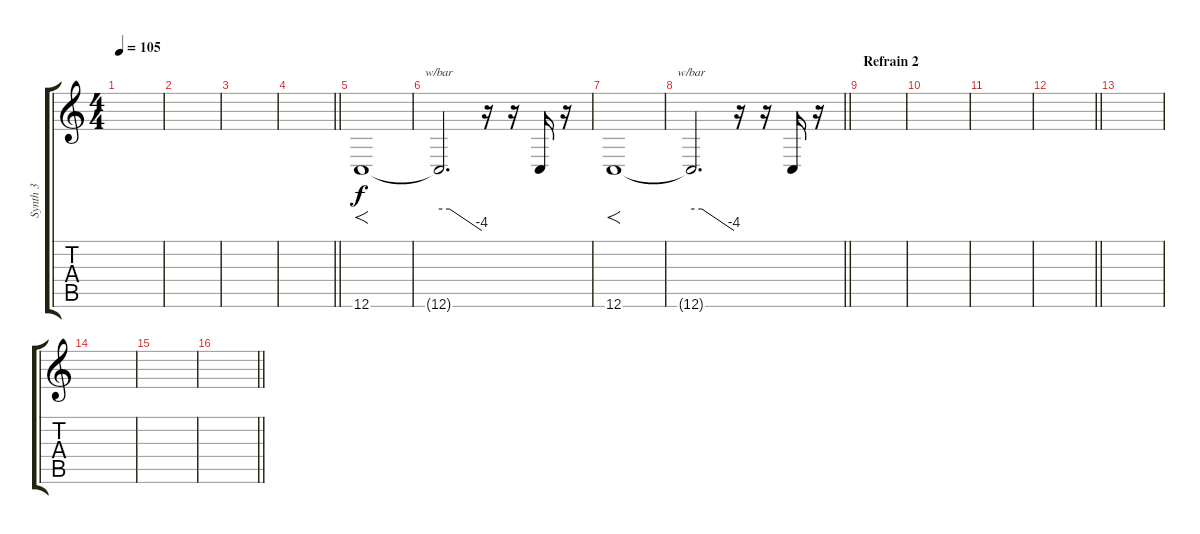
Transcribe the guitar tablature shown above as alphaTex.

\track ("Synth 3" "Synth 3") {instrument tremolostrings}
\staff {score tabs}
\tuning (D4 A3 F3 C3 G2 C2) {hide}
\ts (4 4)
\tempo 105
\clef g2
\ks c
|
|
|
\barLineRight lightlight
|
12.6.1{f volume 13} |
12.6{t}.2{d tbe (custom default 0 0 15 0 60 -16)} r.16 r.16 12.6{t}.16 r.16{volume 0} |
12.6.1{f volume 13} |
\barLineRight lightlight
12.6{t}.2{d tbe (custom default 0 0 15 0 60 -16)} r.16 r.16 12.6{t}.16 r.16{volume 0} |
\section ("" "Refrain 2")
|
|
|
\barLineRight lightlight
|
|
|
|
\barLineRight lightlight
